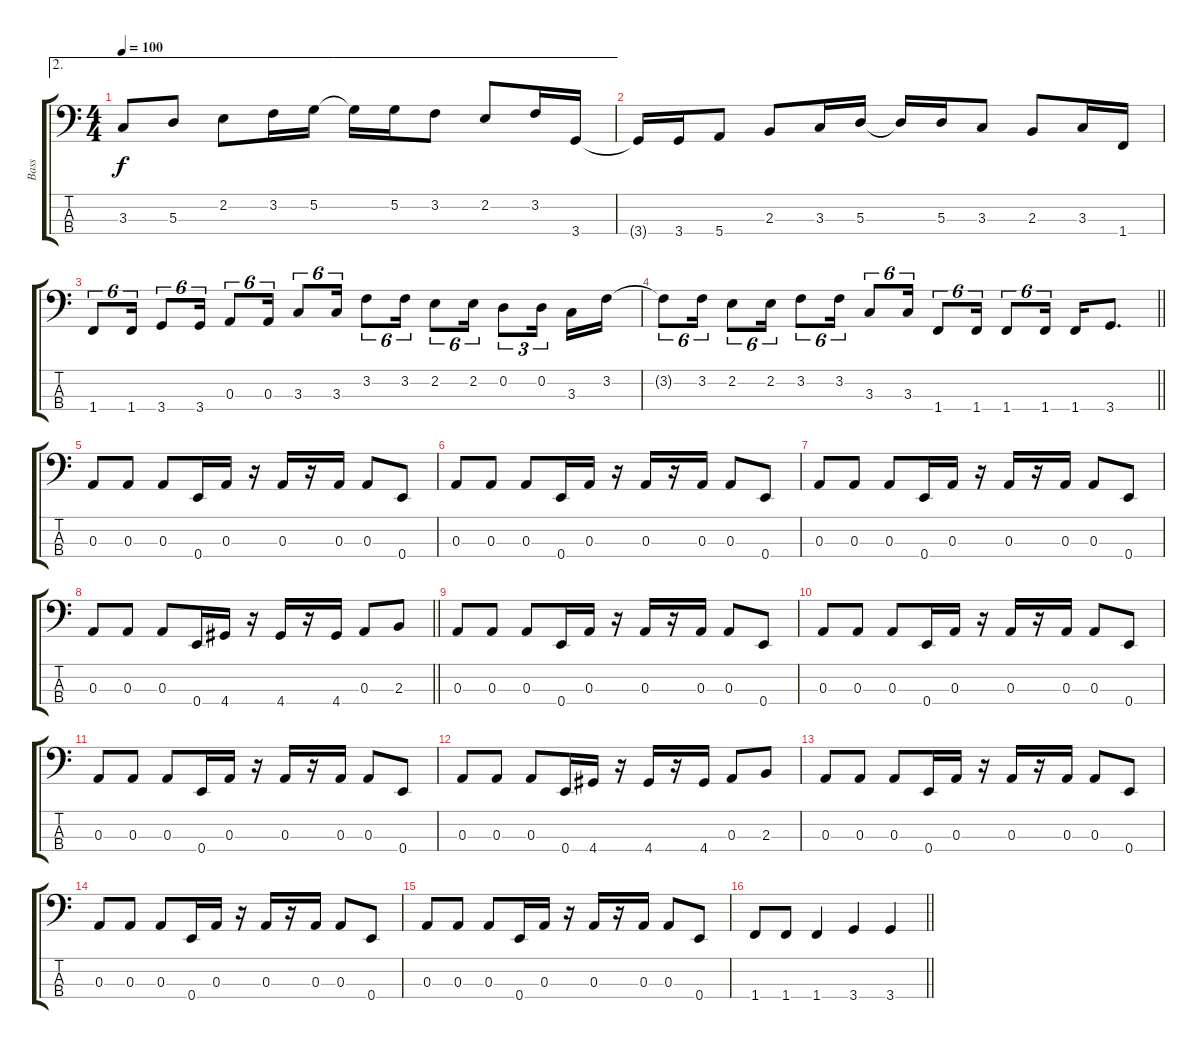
\track ("Bass" "Bass") {instrument electricbassfinger}
\staff {score tabs}
\tuning (G2 D2 A1 E1) {hide}
\ae 2
\ts (4 4)
\tempo 100
\clef f4
\ks c
3.3.8{dy f} 5.3.8 2.2.8 3.2.16 5.2.16 5.2{t}.16 5.2.16 3.2.8 2.2.8 3.2.16 3.4.16 |
3.4{t}.16 3.4.16 5.4.8 2.3.8 3.3.16 5.3.16 5.3{t}.16 5.3.16 3.3.8 2.3.8 3.3.16 1.4.16 |
1.4.8{tu (6 4)} 1.4.16{tu (6 4)} 3.4.8{tu (6 4)} 3.4.16{tu (6 4)} 0.3.8{tu (6 4)} 0.3.16{tu (6 4)} 3.3.8{tu (6 4)} 3.3.16{tu (6 4)} 3.2.8{tu (6 4)} 3.2.16{tu (6 4)} 2.2.8{tu (6 4)} 2.2.16{tu (6 4)} 0.2.8{tu (3 2)} 0.2.16{tu (3 2) beam splitsecondary} 3.3.16 3.2.16 |
\barLineRight lightlight
3.2{t}.8{tu (6 4)} 3.2.16{tu (6 4)} 2.2.8{tu (6 4)} 2.2.16{tu (6 4)} 3.2.8{tu (6 4)} 3.2.16{tu (6 4)} 3.3.8{tu (6 4)} 3.3.16{tu (6 4)} 1.4.8{tu (6 4)} 1.4.16{tu (6 4)} 1.4.8{tu (6 4)} 1.4.16{tu (6 4)} 1.4.16 3.4.8{d} |
0.3.8 0.3.8 0.3.8 0.4.16 0.3.16 r.16 0.3.16 r.16 0.3.16 0.3.8 0.4.8 |
0.3.8 0.3.8 0.3.8 0.4.16 0.3.16 r.16 0.3.16 r.16 0.3.16 0.3.8 0.4.8 |
0.3.8 0.3.8 0.3.8 0.4.16 0.3.16 r.16 0.3.16 r.16 0.3.16 0.3.8 0.4.8 |
\barLineRight lightlight
0.3.8 0.3.8 0.3.8 0.4.16 4.4.16 r.16 4.4.16 r.16 4.4.16 0.3.8 2.3.8 |
0.3.8 0.3.8 0.3.8 0.4.16 0.3.16 r.16 0.3.16 r.16 0.3.16 0.3.8 0.4.8 |
0.3.8 0.3.8 0.3.8 0.4.16 0.3.16 r.16 0.3.16 r.16 0.3.16 0.3.8 0.4.8 |
0.3.8 0.3.8 0.3.8 0.4.16 0.3.16 r.16 0.3.16 r.16 0.3.16 0.3.8 0.4.8 |
0.3.8 0.3.8 0.3.8 0.4.16 4.4.16 r.16 4.4.16 r.16 4.4.16 0.3.8 2.3.8 |
0.3.8 0.3.8 0.3.8 0.4.16 0.3.16 r.16 0.3.16 r.16 0.3.16 0.3.8 0.4.8 |
0.3.8 0.3.8 0.3.8 0.4.16 0.3.16 r.16 0.3.16 r.16 0.3.16 0.3.8 0.4.8 |
0.3.8 0.3.8 0.3.8 0.4.16 0.3.16 r.16 0.3.16 r.16 0.3.16 0.3.8 0.4.8 |
\barLineRight lightlight
1.4.8 1.4.8 1.4.4 3.4.4 3.4.4
